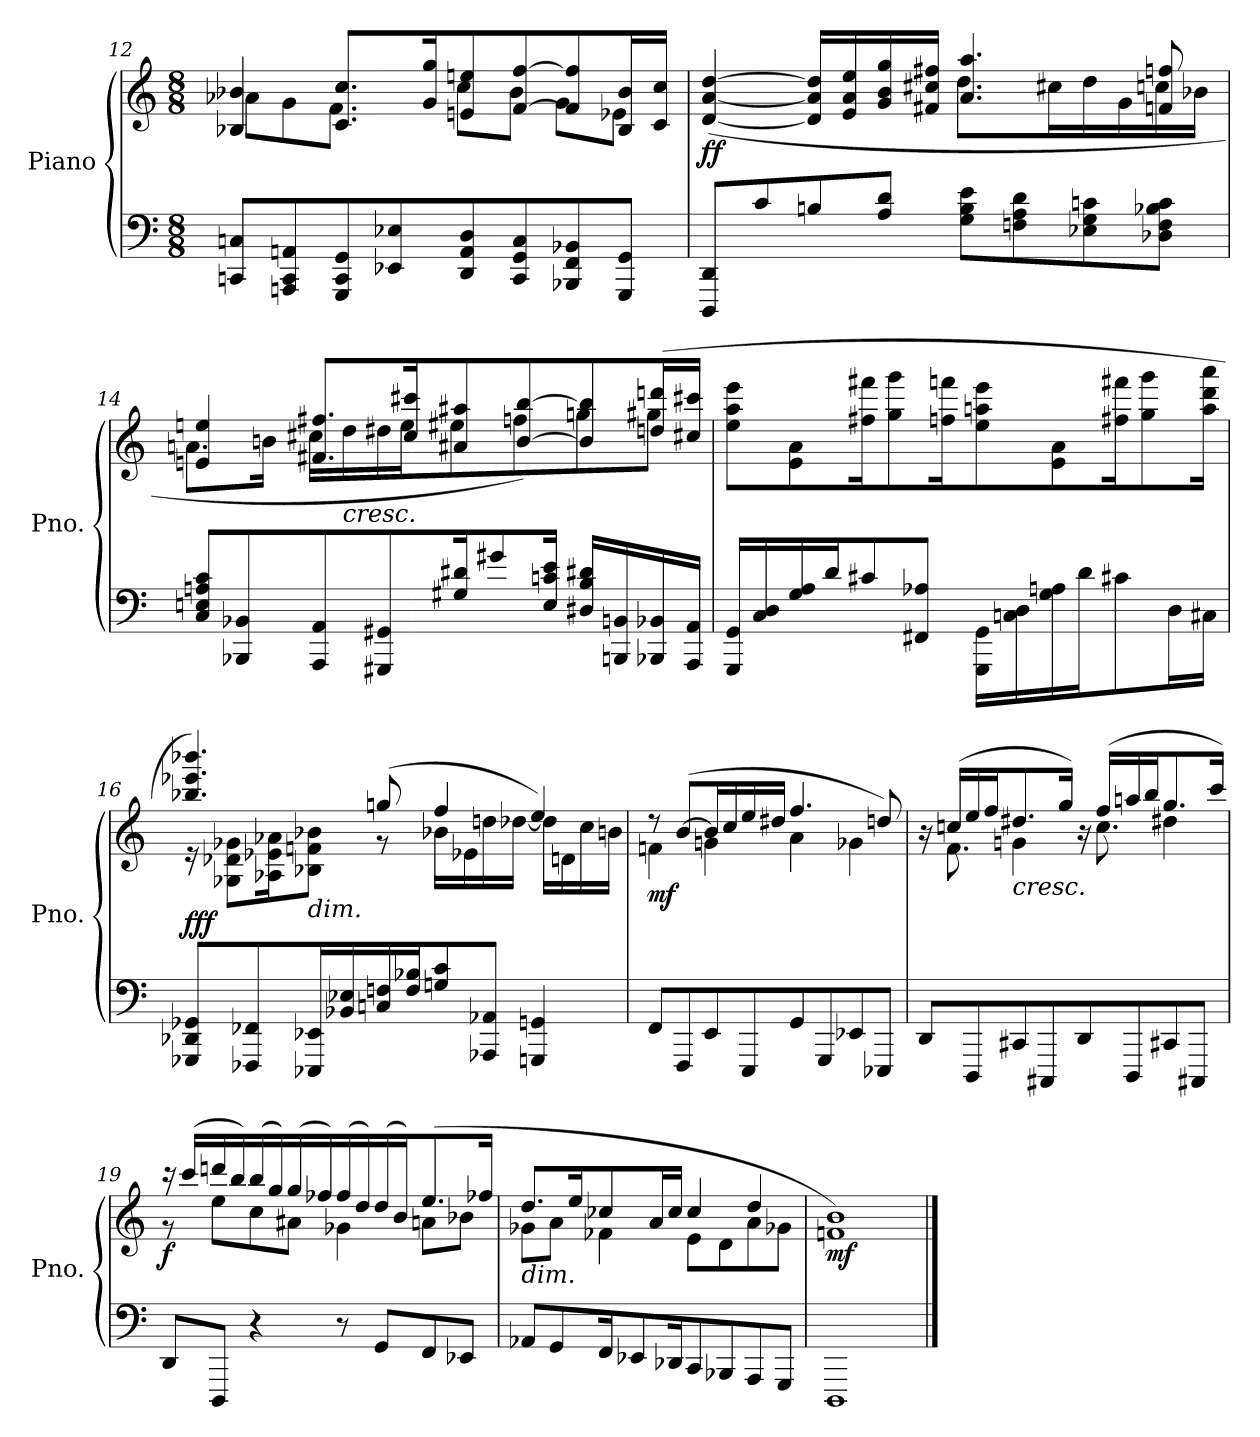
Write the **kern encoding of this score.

**kern	**kern	**dynam
*part1	*part1	*part1
*staff2	*staff1	*staff1/2
*I"Piano	*	*
*I'Pno.	*	*
*clefF4	*clefG2	*
*k[]	*k[]	*
*M8/8	*M8/8	*
=12	=12	=12
*	*^	*
8CCn/ 8Cn/L	4B-X/ 4b-X/	8a-X\L	.
8AAAn/ 8CC/ 8AAn/	.	8g\	.
8GGG/ 8CC/ 8GG/	8.c/ 8.cc/L	8.f\J	.
8EE-X/ 8E-X/	.	.	.
.	16g/ 16gg/K	16ryy	.
8DD/ 8AA/ 8D/	8en/ 8een/	8cc\L	.
8CC/ 8GG/ 8C/	[8f/ [8ff/	8b-\J	.
8BBB-X/ 8FF/ 8BB-X/	8f/] 8ff/]	8g\L	.
8GGG/ 8GG/J	16B-/ 16b-/L	8e-X\J	.
.	16c/ 16cc/JJ	.	.
!!LO:PB:g=z	!!
=13	=13	=13	=13
!	!	!	!LO:DY:b
8DDD/ 8DD/L	(>[4d/ [4a/ [4dd/	2ryy	ff
8c/	.	.	.
8Bn/	16d/] 16a/] 16dd/]LL	.	.
.	16e/ 16a/ 16ee/	.	.
8A/ 8d/J	16g/ 16b/ 16gg/	.	.
.	16f#X/ 16cc#X/ 16ff#X/JJ	.	.
8G\ 8B\ 8e\L	4.a/ 4.aa/	8.dd\L	.
8Fn\ 8A\ 8d\	.	.	.
.	.	16cc#X\L	.
8E-X\ 8G\ 8cn\	.	16dd\	.
.	.	16g\	.
8D-X\ 8F\ 8B-X\ 8c\J	8fn/ 8ffn/	16ccn\	.
.	.	16b-X\JJ	.
=14	=14	=14	=14
8C/ 8En/ 8An/ 8c/L	4en/ 4een/	8.an\L	.
8BBB-X/ 8BB-X/	.	.	.
.	.	16bn\Jk	.
8AAA/ 8AA/	8.f#X/ 8.ff#X/L	16cc#X\LL	.
!	!	!LO:TX:b:i:t=cresc.	!
.	.	16dd\	.
8GGG#X/ 8GG#X/	.	16dd#X\	.
.	16cc#/ 16ccc#X/K	16ee\J	.
16G#X/ 16d#X/K	8a#X/ 8aa#X/	8ee#X\	.
8g#X/	.	.	.
.	[8b/ [8bb/)	8ffn\	.
16E/ 16cn/ 16e/Jk	.	.	.
16D#X/ 16B/ 16d#X/LL	8b/] 8bb/]	8ggn\	.
16BBBn/ 16BBn/	.	.	.
16BBB-X/ 16BB-X/	(>16ddn/ 16dddn/L	8gg#X\J	.
16AAA/ 16AA/JJ	16cc#X/ 16ccc#X/JJ	.	.
*	*v	*v	*
!!LO:LB:g=z
=15	=15	=15
16GGG/ 16GG/LL	8ee\ 8aa\ 8eee\L	.
16C/ 16D/	.	.
16G/ 16A/	8e\ 8a\	.
16d/J	.	.
8c#X/	16ff#X\ 16fff#X\K	.
.	8gg\ 8ggg\	.
8FF#X/ 8A-X/J	.	.
.	16ffn\ 16fffn\K	.
16GGG\ 16GG\LL	8ee\ 8aan\ 8eee\	.
16Cn\ 16D\	.	.
16G\ 16An\	8e\ 8a\	.
16d\J	.	.
8c#X\	16ff#X\ 16fff#X\K	.
.	8gg\ 8ggg\	.
16D\L	.	.
16C#X\JJ	16aa\ 16ddd\ 16aaa\Jk	.
=16	=16	=16
*	*^	*
!	!	!	!LO:DY:b
8GGG-X/ 8DD-X/ 8GG-X/L	4.bb-X/ 4.eee-X/ 4.bbb-X/)	16r	fff
.	.	8G-X\ 8d-X\ 8g-X\L	.
8FFF-X/ 8FF-X/	.	.	.
.	.	16A-X\ 16e-X\ 16a-X\K	.
!	!	!LO:TX:b:i:t=dim.	!
16EEE-X/ 16EE-X/L	.	8B-X\ 8fn\ 8b-X\J	.
16BB-X/ 16E-X/	.	.	.
16Cn/ 16Fn/	(>8ggn/	8r	.
16F/ 16B-X/J	.	.	.
8Gn/ 8c/	4ff/	16b-X\LL	.
.	.	16e-X\	.
8AAA-X/ 8AA-X/J	.	16ddn\	.
.	.	[16dd-X\JJ	.
4GGGn/ 4GGn/	4ee/)	16dd-\LL]	.
.	.	16dn\	.
.	.	16cc\	.
.	.	16bn\JJ	.
!!LO:LB:g=z	!!
=17	=17	=17	=17
!	!	!	!LO:DY:b
8FF/L	8r	4fn\	mf
8FFF/	(>[8b/L	.	.
8EE/	16b/L]	4gn\	.
.	16cc/	.	.
8EEE/	16ee/	.	.
.	16dd#X/JJ	.	.
8GG/	4.ff/	4a\	.
8GGG/	.	.	.
8EE-X/	.	4g-X\	.
8EEE-X/J	8ddn/)	.	.
=18	=18	=18	=18
8DD/L	16r	16ryy	.
.	(>16ccn/LL	8.f\	.
8DDD/	16ee/	.	.
.	16ff/J	.	.
!	!LO:TX:b:i:t=cresc.	!	!
8CC#X/	8.dd#X/	4gn\	.
8CCC#X/	.	.	.
.	16gg/Jk)	.	.
8DD/	16r	16ryy	.
.	(>16ff/LL	8.cc\	.
8DDD/	16aan/	.	.
.	16bb/J	.	.
8CC#X/	8.gg/	4dd#X\	.
8CCC#X/J	.	.	.
.	16ccc/Jk)	.	.
!!LO:LB:g=z	!!
=19	=19	=19	=19
!	!	!	!LO:DY:b
8DD/L	16r	8r	f
.	(>16ccc/LL	.	.
8DDD/J	16dddn/	8ee\L	.
.	16bb/)	.	.
4r	(>16bb/	8cc\	.
.	16gg/)	.	.
.	(>16gg/	8a#X\J	.
.	16ff-X/)	.	.
8r	(>16ff-/	4g-X\	.
.	16dd/)	.	.
8GG/L	(>16dd/	.	.
.	16b/J)	.	.
8FF/	(>8.ee/	8an\L	.
8EE-X/J	.	8b-X\J	.
.	16ff-X/Jk	.	.
=20	=20	=20	=20
!	!LO:TX:b:i:t=dim.	!	!
8AA-X/L	8.dd/L	8g-X\L	.
8GG/	.	8a\J	.
.	16ee/K	.	.
16FF/K	8cc-X/	4f-X\	.
8EE-X/	.	.	.
.	16a/L	.	.
16DD-X/K	16cc-/JJ	.	.
8CC/	4cc-/	8e\L	.
8BBB-X/	.	8d\	.
8AAA/	4dd/	8a\	.
8GGG/J	.	8g-X\J	.
=21	=21	=21	=21
!	!	!	!LO:DY:b
*	*v	*v	*
1DDD	1fn 1b)	mf
==	==	==
*-	*-	*-
